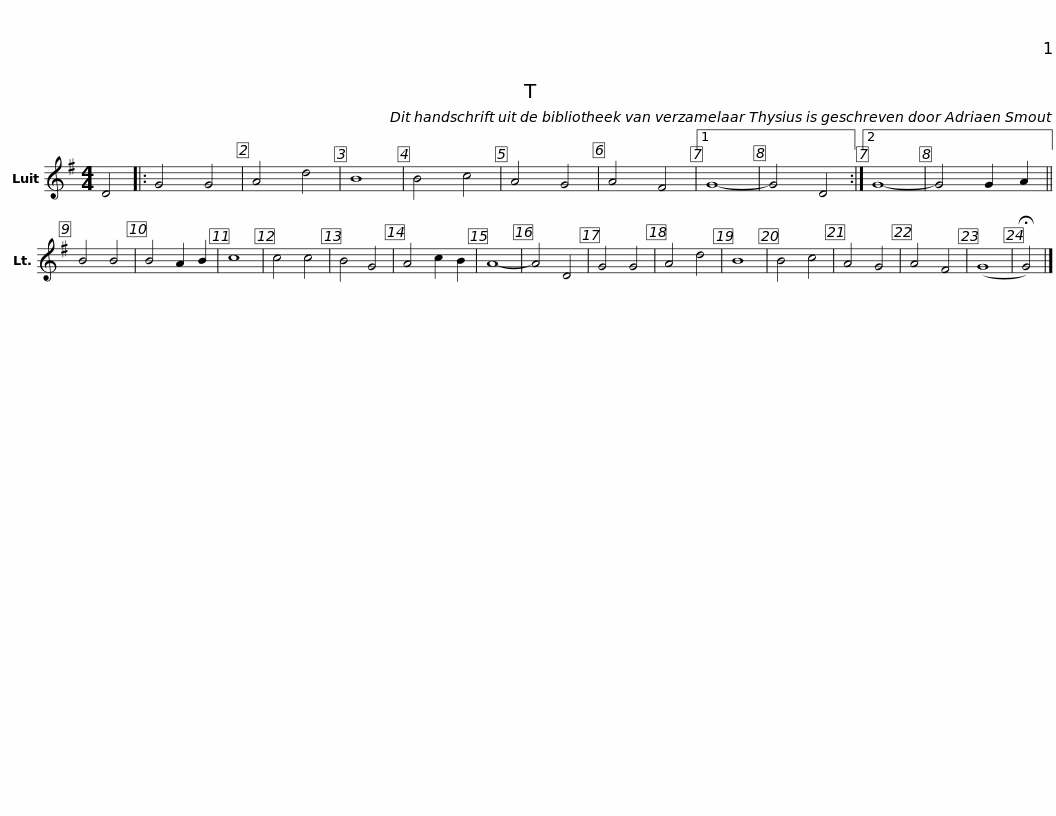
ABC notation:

X:1
L:1/8
M:4/4
I:linebreak $
K:G
U:s=!stemless!
V:1 treble
V:1
 D4 |: G4 G4 | A4 d4 | sB8 | B4 c4 | %5
 A4 G4 | A4 F4 |1 sG8- | G4 D4 :|2 sG8- | %10
 G4 G2 A2 ||$ B4 B4 | B4 A2 B2 | sc8 | c4 c4 | %15
 B4 G4 | A4 c2 B2 | sA8- | A4 D4 |$ G4 G4 | %20
 A4 d4 | sB8 | B4 c4 | A4 G4 | A4 F4 | %25
 (sG8 | !fermata!G4) |] %27
